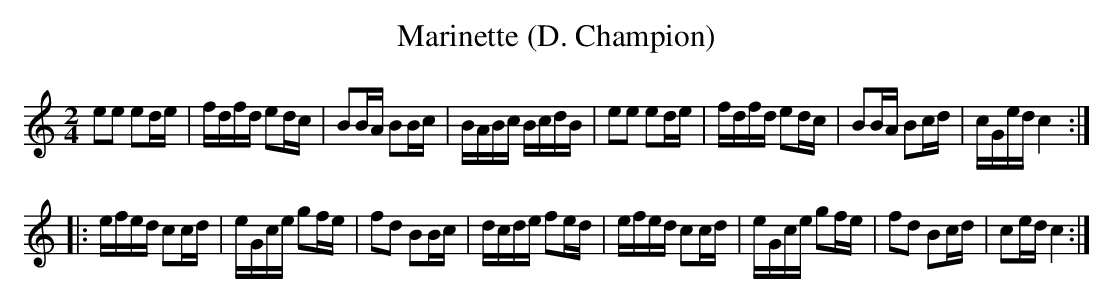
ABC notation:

X:1
T:Marinette (D. Champion)
M:2/4
L:1/16
K:C
e2e2 e2de|fdfd e2dc|B2BA B2Bc|BABc BcdB|\
e2e2 e2de|fdfd e2dc|B2BA B2cd|cGed c4:|
|:efed c2cd|eGce g2fe|f2d2 B2Bc|dcde f2ed|\
efed c2cd|eGce g2fe|f2d2 B2cd|c2ed c4:|
